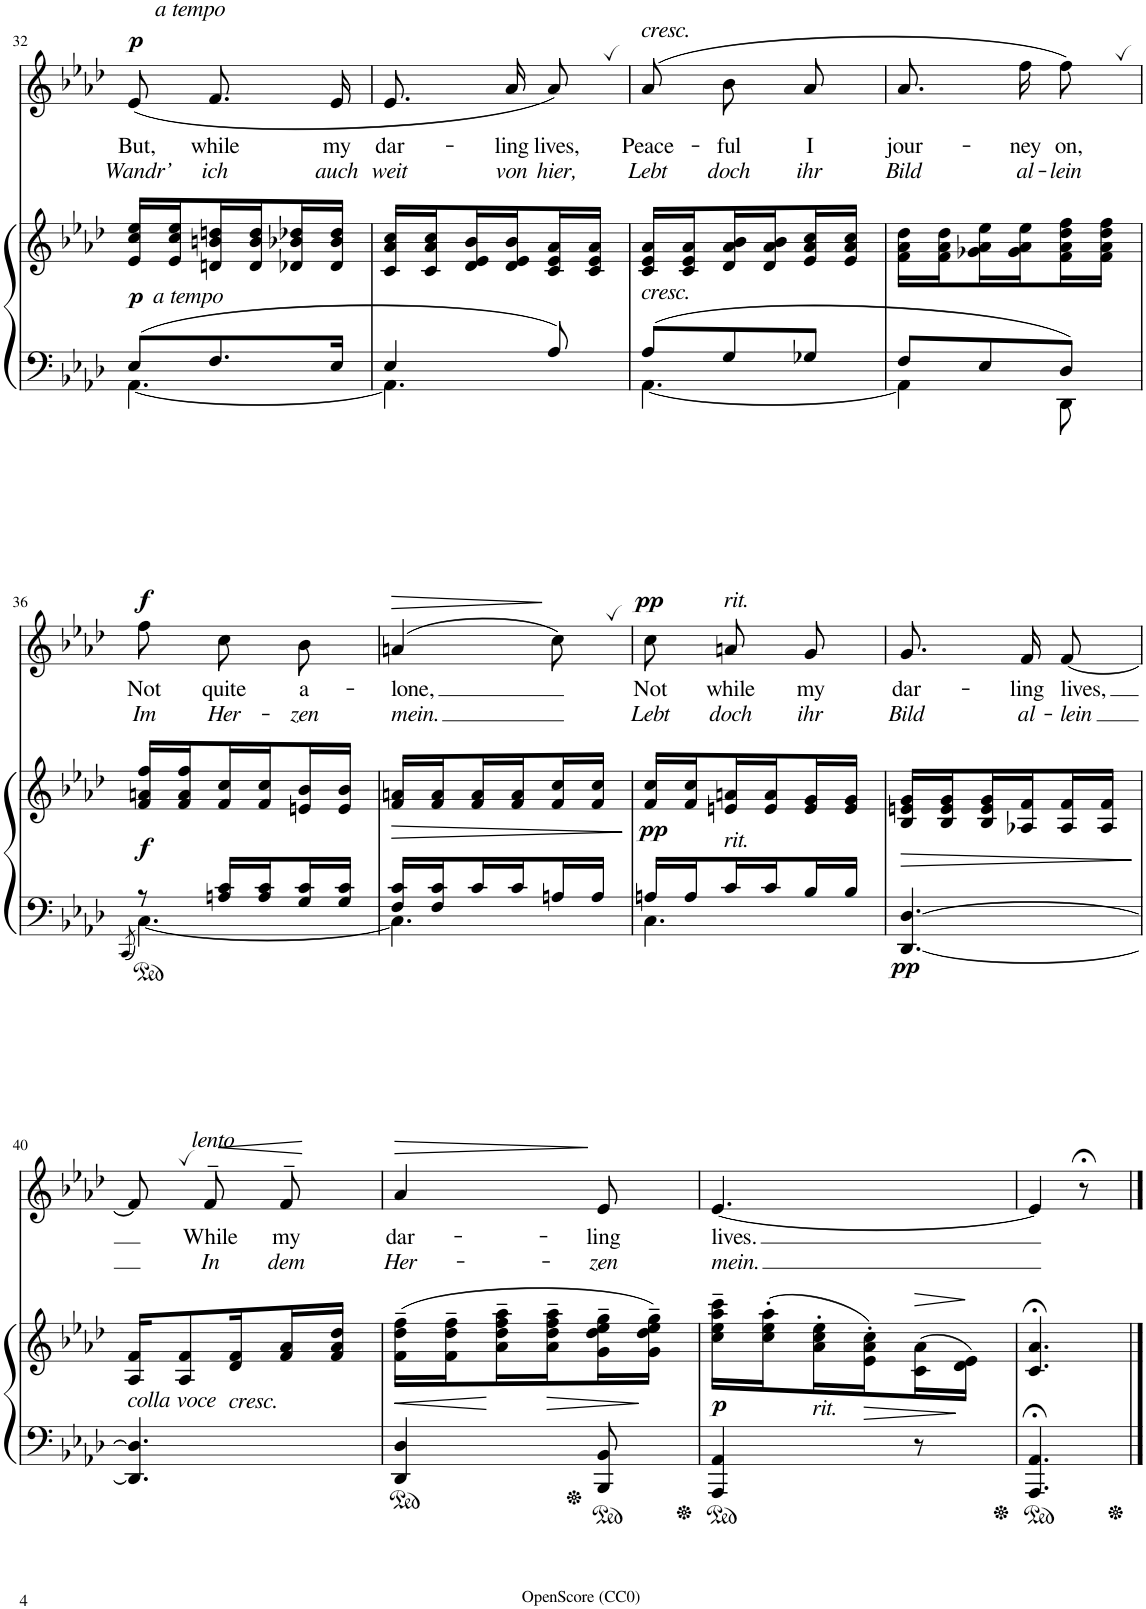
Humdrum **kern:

**kern	**kern	**dynam	**kern	**text	**text	**dynam
*part2	*part2	*part2	*part1	*part1	*part1	*part1
*staff3	*staff2	*staff2/3	*staff1	*staff1	*staff1	*staff1
*I"Piano	*	*	*I"Voice	*	*	*
*I'Pno	*	*	*	*	*	*
!!LO:PB:g=z
*clefF4	*clefG2	*	*clefG2	*	*	*
*k[b-e-a-d-]	*k[b-e-a-d-]	*	*k[b-e-a-d-]	*	*	*
*M3/8	*M3/8	*	*M3/8	*	*	*
=32	=32	=32	=32	=32	=32	=32
*^	*	*	*	*	*	*
!	!	!	!	!LO:TX:a:i:t=a tempo	!	!	!
!	!	!LO:TX:b:i:t=a tempo	!	!	!	!	!
!	!	!	!LO:DY:b	!	!LO:LY:b	!LO:LY:b	!LO:DY:a
8E-/L	[4.AA-\	16e-/ 16cc/ 16ee-/LL	p	(8e-/L	But,	Wandr’	p
.	.	16e-/ 16cc/ 16ee-/	.	.	.	.	.
!	!	!	!	!	!LO:LY:b	!LO:LY:b	!
8.F/	.	16dn/ 16bn/ 16ddn/	.	8.f/	while	ich	.
.	.	16d/ 16b/ 16dd/	.	.	.	.	.
.	.	16d-X/ 16b-X/ 16dd-X/	.	.	.	.	.
!	!	!	!	!	!LO:LY:b	!LO:LY:b	!
16E-/Jk	.	16d-/ 16b-/ 16dd-/JJ	.	16e-/Jk	my	auch	.
=33	=33	=33	=33	=33	=33	=33	=33
!	!	!	!	!	!LO:LY:b	!LO:LY:b	!
4E-/	4.AA-\]	16c/ 16a-/ 16cc/LL	.	8.e-/L	dar-	weit	.
.	.	16c/ 16a-/ 16cc/	.	.	.	.	.
.	.	16d-/ 16e-/ 16b-/	.	.	.	.	.
!	!	!	!	!	!LO:LY:b	!LO:LY:b	!
.	.	16d-/ 16e-/ 16b-/	.	16a-/K	-ling	von	.
!	!	!	!	!	!LO:LY:b	!LO:LY:b	!
8A-/	.	16c/ 16e-/ 16a-/	.	8a-,/J)	lives,	hier,	.
.	.	16c/ 16e-/ 16a-/JJ	.	.	.	.	.
=34	=34	=34	=34	=34	=34	=34	=34
!	!	!	!	!LO:TX:a:i:t=cresc.	!	!	!
!	!	!LO:TX:b:i:t=cresc.	!	!	!	!	!
!	!	!	!	!	!LO:LY:b	!LO:LY:b	!
8A-/L	[4.AA-\	16c/ 16e-/ 16a-/LL	.	(8a-/L	Peace-	Lebt	.
.	.	16c/ 16e-/ 16a-/	.	.	.	.	.
!	!	!	!	!	!LO:LY:b	!LO:LY:b	!
8G/	.	16d-/ 16a-/ 16b-/	.	8b-/	-ful	doch	.
.	.	16d-/ 16a-/ 16b-/	.	.	.	.	.
!	!	!	!	!	!LO:LY:b	!LO:LY:b	!
8G-X/J	.	16e-/ 16a-/ 16cc/	.	8a-/J	I	ihr	.
.	.	16e-/ 16a-/ 16cc/JJ	.	.	.	.	.
=35	=35	=35	=35	=35	=35	=35	=35
!	!	!	!	!	!LO:LY:b	!LO:LY:b	!
8F/L	4AA-\]	16f\ 16a-\ 16dd-\LL	.	8.a-\L	jour-	Bild	.
.	.	16f\ 16a-\ 16dd-\	.	.	.	.	.
8E-/	.	16g-X\ 16a-\ 16ee-\	.	.	.	.	.
!	!	!	!	!	!LO:LY:b	!LO:LY:b	!
.	.	16g-\ 16a-\ 16ee-\	.	16ff\K	-ney	al-	.
!	!	!	!	!	!LO:LY:b	!LO:LY:b	!
8D-/J	8DD-\	16f\ 16a-\ 16dd-\ 16ff\	.	8ff,\J)	on,	-lein	.
.	.	16f\ 16a-\ 16dd-\ 16ff\JJ	.	.	.	.	.
!!LO:LB:g=z
=36	=36	=36	=36	=36	=36	=36	=36
.	8qCC/	.	.	.	.	.	.
!	!	!	!LO:DY:b	!	!LO:LY:b	!LO:LY:b	!LO:DY:a
8r	[4.C\	16f/ 16an/ 16ff/LL	f	8ff\L	Not	Im	f
.	.	16f/ 16a/ 16ff/	.	.	.	.	.
!	!	!	!	!	!LO:LY:b	!LO:LY:b	!
16An/ 16c/LL	.	16f/ 16cc/	.	8cc\	quite	Her-	.
16A/ 16c/	.	16f/ 16cc/	.	.	.	.	.
!	!	!	!	!	!LO:LY:b	!LO:LY:b	!
16G/ 16c/	.	16en/ 16b-/	.	8b-\J	a-	-zen	.
16G/ 16c/JJ	.	16e/ 16b-/JJ	.	.	.	.	.
=37	=37	=37	=37	=37	=37	=37	=37
!	!	!	!LO:HP:b	!	!LO:LY:b	!LO:LY:b	!LO:HP:b
16F/ 16c/LL	4.C\]	16f/ 16an/LL	>	(4an/	-lone,	mein.	>
16F/ 16c/	.	16f/ 16a/	.	.	.	.	.
16c/	.	16f/ 16a/	.	.	.	.	.
16c/	.	16f/ 16a/	.	.	.	.	.
16An/	.	16f/ 16cc/	.	8cc,\)	.	.	]
16A/JJ	.	16f/ 16cc/JJ	.	.	.	.	.
*v	*v	*	*	*	*	*	*
.	.	]	.	.	.	.
=38	=38	=38	=38	=38	=38	=38
*^	*	*	*	*	*	*
!	!	!	!LO:DY:b	!	!LO:LY:b	!LO:LY:b	!LO:DY:a
16An/LL	4.C\	16f/ 16cc/LL	pp	8cc/L	Not	Lebt	pp
16A/	.	16f/ 16cc/	.	.	.	.	.
!	!	!	!	!LO:TX:a:i:t=rit.	!	!	!
!	!	!LO:TX:b:i:t=rit.	!	!	!	!	!
!	!	!	!	!	!LO:LY:b	!LO:LY:b	!
16c/	.	16en/ 16an/	.	8an/	while	doch	.
16c/	.	16e/ 16a/	.	.	.	.	.
!	!	!	!	!	!LO:LY:b	!LO:LY:b	!
16B-/	.	16e/ 16g/	.	8g/J	my	ihr	.
16B-/JJ	.	16e/ 16g/JJ	.	.	.	.	.
*v	*v	*	*	*	*	*	*
=39	=39	=39	=39	=39	=39	=39
!	!	!LO:HP:b	!	!LO:LY:b	!LO:LY:b	!
!	!	!LO:DY:n=1:b=2	!	!	!	!
[4.DD-/ [4.D-/	16B-/ 16en/ 16g/LL	> pp	8.g/L	dar-	Bild	.
.	16B-/ 16e/ 16g/	.	.	.	.	.
.	16B-/ 16e/ 16g/	.	.	.	.	.
!	!	!	!	!LO:LY:b	!LO:LY:b	!
.	16A-X/ 16f/	.	16f/K	-ling	al-	.
!	!	!	!	!LO:LY:b	!LO:LY:b	!
.	16A-/ 16f/	.	[8f/J	lives,	-lein	.
.	16A-/ 16f/JJ	.	.	.	.	.
.	.	]	.	.	.	.
!!LO:LB:g=z
=40	=40	=40	=40	=40	=40	=40
!	!LO:TX:b:i:t=colla voce	!	!	!	!	!
4.DD-/] 4.D-/]	16A-/ 16f/KL	.	8f,/L]	.	.	.
.	8A-/ 8f/	.	.	.	.	.
!	!	!	!LO:TX:a:i:t=lento	!	!	!
!	!	!	!	!LO:LY:b	!LO:LY:b	!LO:HP:b
.	.	.	8f~>/	While	In	<
!	!LO:TX:b:i:t=cresc.	!	!	!	!	!
.	16d-/ 16f/L	.	.	.	.	.
!	!	!	!	!LO:LY:b	!LO:LY:b	!
.	16f/ 16a-/	.	8f~>/J	my	dem	.
.	16f/ 16a-/ 16dd-/JJ	.	.	.	.	.
.	.	.	.	.	.	[
=41	=41	=41	=41	=41	=41	=41
!	!	!LO:HP:b	!	!LO:LY:b	!LO:LY:b	!LO:HP:b
4DD-/ 4D-/	(16f\~ 16dd-\~ 16ff\~LL	<	4a-/	dar-	Her-	>
.	16f\~ 16dd-\~ 16ff\~	.	.	.	.	.
.	16a-\~ 16dd-\~ 16ff\~ 16aa-\~	[	.	.	.	.
!	!	!LO:HP:b	!	!	!	!
.	16a-\~ 16dd-\~ 16ff\~ 16aa-\~	>	.	.	.	.
!	!	!	!	!LO:LY:b	!LO:LY:b	!
8BBB-/ 8BB-/	16g\~ 16dd-\~ 16ee-\~ 16gg\~	.	8e-/	-ling	-zen	]
.	16g\~ 16dd-\~ 16ee-\~ 16gg\~JJ)	]	.	.	.	.
=42	=42	=42	=42	=42	=42	=42
!	!	!LO:DY:b	!	!LO:LY:b	!LO:LY:b	!
4AAA-/ 4AA-/	16cc\~ 16ee-\~ 16aa-\~ 16ccc\~LL	p	[4.e-/	lives.	mein.	.
.	(16cc\' 16ee-\' 16aa-\'	.	.	.	.	.
!	!LO:TX:b:i:t=rit.	!	!	!	!	!
.	16a-\' 16cc\' 16ee-\'	.	.	.	.	.
!	!	!LO:HP:b	!	!	!	!
.	16e-\' 16a-\' 16cc\')	>	.	.	.	.
!	!	!LO:HP:b	!	!	!	!
8r	(16c\ 16a-\	>	.	.	.	.
.	16d-\ 16e-\JJ)	] ]	.	.	.	.
=43	=43	=43	=43	=43	=43	=43
4.AAA-/;< 4.AA-/;<	4.c/;< 4.a-/;<	.	4e-/]	.	.	.
.	.	.	8r;<	.	.	.
==	==	==	==	==	==	==
*-	*-	*-	*-	*-	*-	*-
